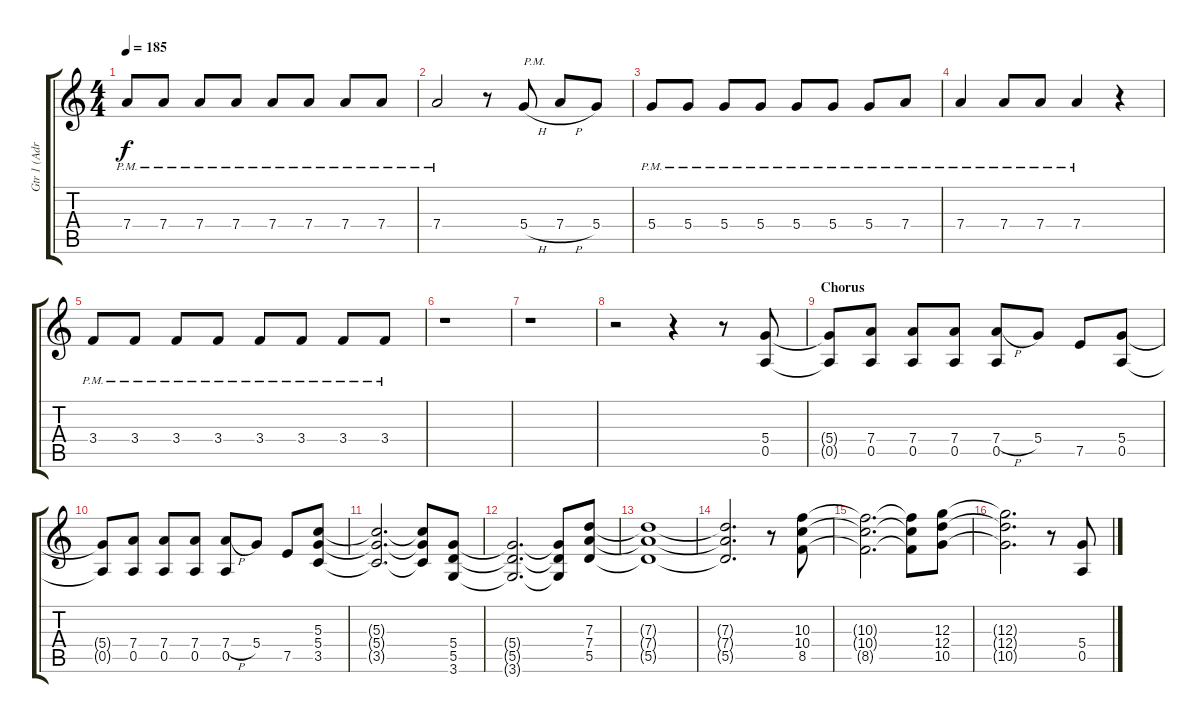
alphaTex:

\track ("Gtr 1 (Adrian Smith" "Gtr 1 (Adr") {instrument distortionguitar}
\staff {score tabs}
\tuning (E4 B3 G3 D3 A2 E2) {hide}
\ts (4 4)
\tempo 185
\clef g2
\ks c
7.4{pm}.8{dy f} 7.4{pm}.8 7.4{pm}.8 7.4{pm}.8 7.4{pm}.8 7.4{pm}.8 7.4{pm}.8 7.4{pm}.8 |
7.4{pm}.2 r.8 5.4{h}.8{txt "P.M."} 7.4{h}.8 5.4.8 |
5.4{pm}.8 5.4{pm}.8 5.4{pm}.8 5.4{pm}.8 5.4{pm}.8 5.4{pm}.8 5.4{pm}.8 7.4{pm}.8 |
7.4{pm}.4 7.4{pm}.8 7.4{pm}.8 7.4{pm}.4 r.4 |
3.4{pm}.8 3.4{pm}.8 3.4{pm}.8 3.4{pm}.8 3.4{pm}.8 3.4{pm}.8 3.4{pm}.8 3.4{pm}.8 |
r.1 |
r.1 |
r.2 r.4 r.8 (5.4 0.5).8 |
\section ("" "Chorus")
(5.4{t} 0.5{t}).8 (7.4 0.5).8 (7.4 0.5).8 (7.4 0.5).8 (7.4{h} 0.5).8 5.4.8 7.5.8 (5.4 0.5).8 |
(5.4{t} 0.5{t}).8 (7.4 0.5).8 (7.4 0.5).8 (7.4 0.5).8 (7.4{h} 0.5).8 5.4.8 7.5.8 (5.3 5.4 3.5).8 |
(5.3{t} 5.4{t} 3.5{t}).2{d} (5.3{t} 5.4{t} 3.5{t}).8 (5.4 5.5 3.6).8 |
(5.4{t} 5.5{t} 3.6{t}).2{d} (5.4{t} 5.5{t} 3.6{t}).8 (7.3 7.4 5.5).8 |
(7.3{t} 7.4{t} 5.5{t}).1 |
(7.3{t} 7.4{t} 5.5{t}).2{d} r.8 (10.3 10.4 8.5).8 |
(10.3{t} 10.4{t} 8.5{t}).2{d} (10.3{t} 10.4{t} 8.5{t}).8 (12.3 12.4 10.5).8 |
(12.3{t} 12.4{t} 10.5{t}).2{d} r.8 (5.4 0.5).8
